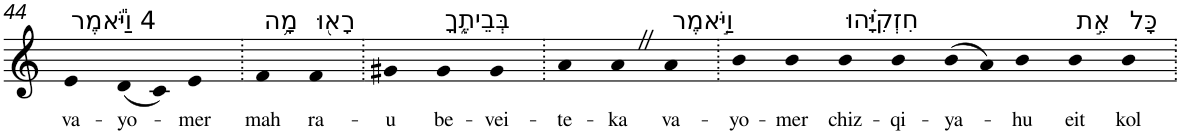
**kern	**text
*part1	*part1
*staff1	*staff1
*I"Piano	*
*I'Pno	*
!!LO:PB:g=z
*clefG2	*
*k[]	*
=44	=44
!LO:TX:a:t=4 וַיֹּ֕אמֶר	!
!	!LO:LY:b
4e	va-
!	!LO:LY:b
(8d	-yo-
8c)	.
!	!LO:LY:b
4e	-mer
=45.	=45.
!LO:TX:a:t=מָ֥ה	!
!	!LO:LY:b
4f	mah
!LO:TX:a:t=רָא֖וּ	!
!	!LO:LY:b
4f	ra-
=46.	=46.
!	!LO:LY:b
4g#X	-u
!LO:TX:a:t=בְּבֵיתֶ֑ךָ	!
!	!LO:LY:b
4g#	be-
!	!LO:LY:b
4g#	-vei-
=47.	=47.
!	!LO:LY:b
4a	-te-
!	!LO:LY:b
4aZ	-ka
!LO:TX:a:t=וַיֹּ֣אמֶר	!
!	!LO:LY:b
4a	va-
=48.	=48.
!	!LO:LY:b
4b	-yo-
!	!LO:LY:b
4b	-mer
!LO:TX:a:t=חִזְקִיָּ֗הוּ	!
!	!LO:LY:b
4b	chiz-
!	!LO:LY:b
4b	-qi-
!	!LO:LY:b
(8b	-ya-
8a)	.
!	!LO:LY:b
4b	-hu
!LO:TX:a:t=אֵ֣ת	!
!	!LO:LY:b
4b	eit
!LO:TX:a:t=כָּל	!
!	!LO:LY:b
4b	kol
=.	=.
*-	*-
